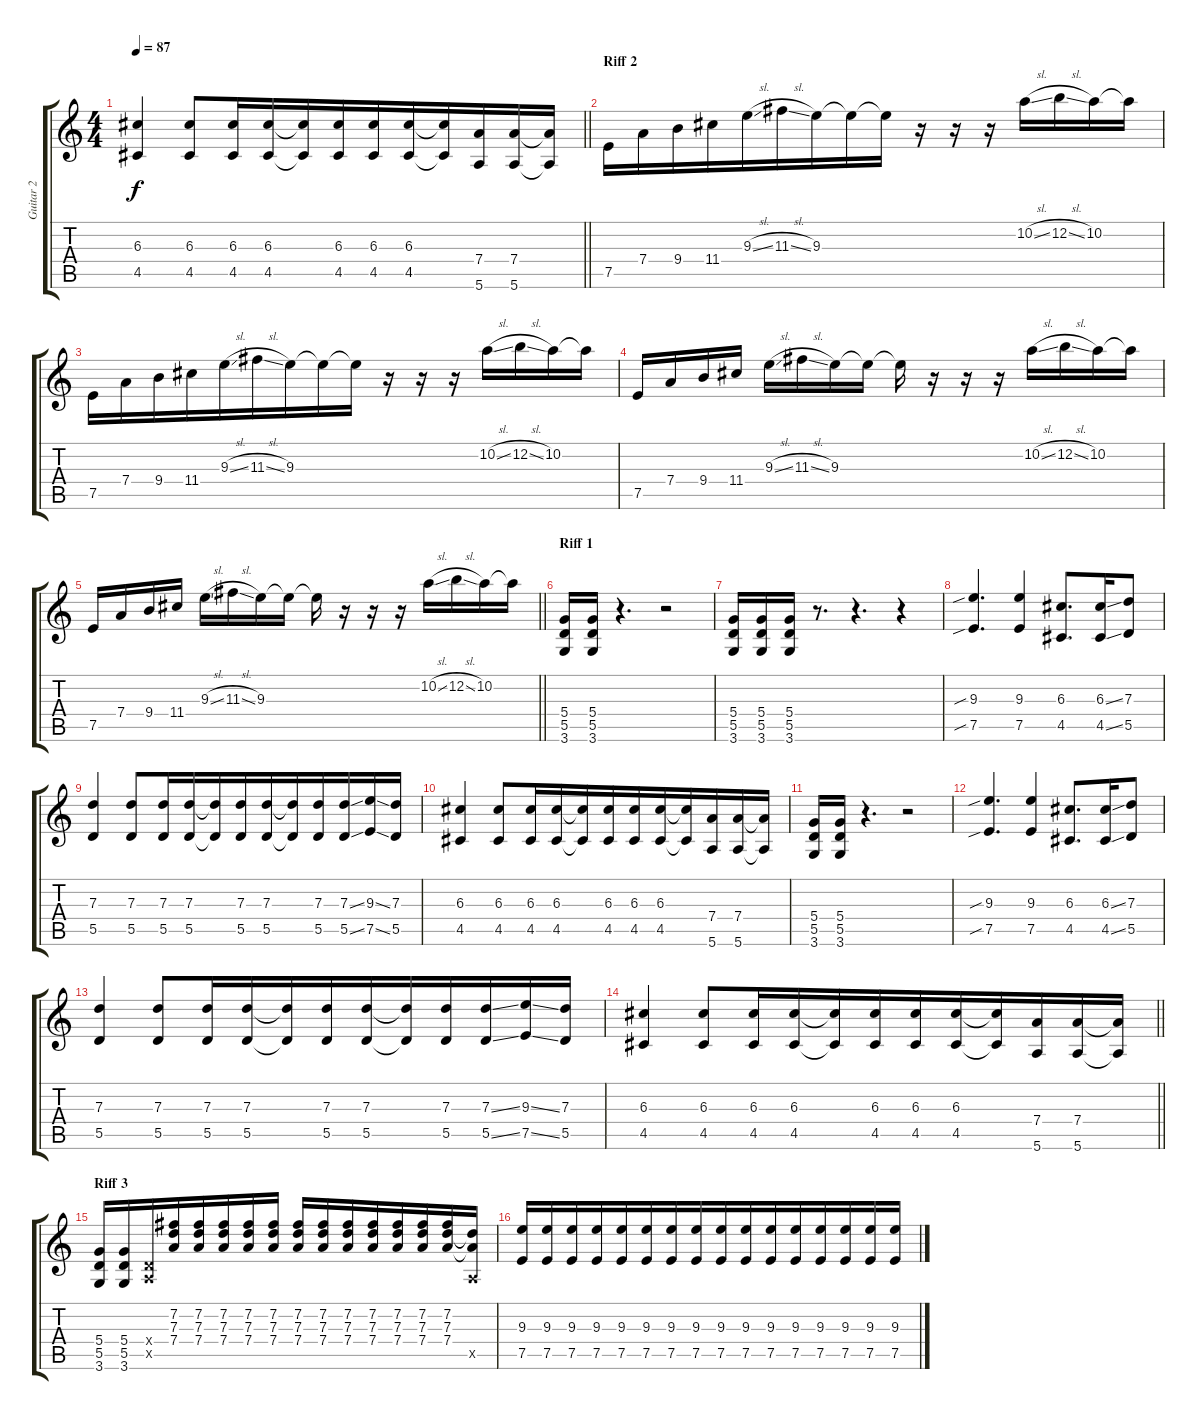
\track ("Guitar 2" "Guitar 2") {instrument distortionguitar}
\staff {score tabs}
\tuning (E4 B3 G3 D3 A2 E2) {hide}
\ts (4 4)
\tempo 87
\clef g2
\barLineRight lightlight
\ks c
(6.3 4.5).4{dy f} (6.3 4.5).8 (6.3 4.5).16 (6.3 4.5).16{beam merge} (6.3{t} 4.5{t}).16{beam merge} (6.3 4.5).16 (6.3 4.5).16 (6.3 4.5).16{beam merge} (6.3{t} 4.5{t}).16 (7.4 5.6).16{beam merge} (7.4 5.6).16 (7.4{t} 5.6{t}).16 |
\section ("" "Riff 2")
7.5.16{beam merge} 7.4.16 9.4.16{beam merge} 11.4.16{beam merge} 9.3{sl}.16 11.3{sl}.16 9.3.16 9.3{t}.16{beam merge} 9.3{t}.16 r.16 r.16 r.16 10.2{sl}.16 12.2{sl}.16 10.2.16 10.2{t}.16 |
7.5.16 7.4.16 9.4.16 11.4.16{beam merge} 9.3{sl}.16{beam merge} 11.3{sl}.16 9.3.16 9.3{t}.16{beam merge} 9.3{t}.16 r.16 r.16 r.16{beam merge} 10.2{sl}.16 12.2{sl}.16{beam merge} 10.2.16 10.2{t}.16 |
7.5.16 7.4.16{beam merge} 9.4.16 11.4.16 9.3{sl}.16 11.3{sl}.16 9.3.16 9.3{t}.16 9.3{t}.16 r.16{beam merge} r.16 r.16 10.2{sl}.16 12.2{sl}.16 10.2.16 10.2{t}.16 |
\barLineRight lightlight
7.5.16 7.4.16 9.4.16{beam merge} 11.4.16 9.3{sl}.16 11.3{sl}.16 9.3.16{beam merge} 9.3{t}.16 9.3{t}.16 r.16 r.16{beam merge} r.16 10.2{sl}.16{beam merge} 12.2{sl}.16 10.2.16{beam merge} 10.2{t}.16 |
\section ("" "Riff 1")
(5.4 5.5 3.6).16 (5.4 5.5 3.6).16{beam merge} r.4{d beam merge} r.2 |
(5.4 5.5 3.6).16{beam merge} (5.4 5.5 3.6).16 (5.4 5.5 3.6).16{beam merge} r.8{d beam merge} r.4{d beam merge} r.4 |
(9.3{sib} 7.5{sib}).4{d beam merge} (9.3 7.5).4{beam merge} (6.3 4.5).8{d beam merge} (6.3{ss} 4.5{ss}).16{beam merge} (7.3 5.5).8 |
(7.3 5.5).4{beam merge} (7.3 5.5).8{beam merge} (7.3 5.5).16{beam merge} (7.3 5.5).16{beam merge} (7.3{t} 5.5{t}).16 (7.3 5.5).16{beam merge} (7.3 5.5).16{beam merge} (7.3{t} 5.5{t}).16{beam merge} (7.3 5.5).16{beam merge} (7.3{ss} 5.5{ss}).16 (9.3{ss} 7.5{ss}).16{beam merge} (7.3 5.5).16 |
(6.3 4.5).4{beam merge} (6.3 4.5).8{beam merge} (6.3 4.5).16{beam merge} (6.3 4.5).16{beam merge} (6.3{t} 4.5{t}).16{beam merge} (6.3 4.5).16{beam merge} (6.3 4.5).16{beam merge} (6.3 4.5).16{beam merge} (6.3{t} 4.5{t}).16{beam merge} (7.4 5.6).16{beam merge} (7.4 5.6).16{beam merge} (7.4{t} 5.6{t}).16 |
(5.4 5.5 3.6).16{beam merge} (5.4 5.5 3.6).16{beam merge} r.4{d beam merge} r.2 |
(9.3{sib} 7.5{sib}).4{d beam merge} (9.3 7.5).4 (6.3 4.5).8{d beam merge} (6.3{ss} 4.5{ss}).16{beam merge} (7.3 5.5).8 |
(7.3 5.5).4{beam merge} (7.3 5.5).8{beam merge} (7.3 5.5).16{beam merge} (7.3 5.5).16{beam merge} (7.3{t} 5.5{t}).16{beam merge} (7.3 5.5).16{beam merge} (7.3 5.5).16 (7.3{t} 5.5{t}).16{beam merge} (7.3 5.5).16{beam merge} (7.3{ss} 5.5{ss}).16{beam merge} (9.3{ss} 7.5{ss}).16 (7.3 5.5).16 |
\barLineRight lightlight
(6.3 4.5).4{beam merge} (6.3 4.5).8 (6.3 4.5).16{beam merge} (6.3 4.5).16{beam merge} (6.3{t} 4.5{t}).16{beam merge} (6.3 4.5).16{beam merge} (6.3 4.5).16{beam merge} (6.3 4.5).16{beam merge} (6.3{t} 4.5{t}).16{beam merge} (7.4 5.6).16 (7.4 5.6).16{beam merge} (7.4{t} 5.6{t}).16 |
\section ("" "Riff 3")
(5.4 5.5 3.6).16{beam merge} (5.4 5.5 3.6).16{beam merge} (0.4{x} 0.5{x}).16{beam merge} (7.2 7.3 7.4).16{beam merge} (7.2 7.3 7.4).16 (7.2 7.3 7.4).16{beam merge} (7.2 7.3 7.4).16{beam merge} (7.2 7.3 7.4).16 (7.2 7.3 7.4).16{beam merge} (7.2 7.3 7.4).16 (7.2 7.3 7.4).16{beam merge} (7.2 7.3 7.4).16{beam merge} (7.2 7.3 7.4).16{beam merge} (7.2 7.3 7.4).16{beam merge} (7.2 7.3 7.4).16{beam merge} (7.3{t} 7.4{t} 0.5{x}).16 |
(9.3 7.5).16{beam merge} (9.3 7.5).16{beam merge} (9.3 7.5).16{beam merge} (9.3 7.5).16{beam merge} (9.3 7.5).16{beam merge} (9.3 7.5).16{beam merge} (9.3 7.5).16{beam merge} (9.3 7.5).16{beam merge} (9.3 7.5).16 (9.3 7.5).16{beam merge} (9.3 7.5).16{beam merge} (9.3 7.5).16{beam merge} (9.3 7.5).16{beam merge} (9.3 7.5).16{beam merge} (9.3 7.5).16{beam merge} (9.3 7.5).16
